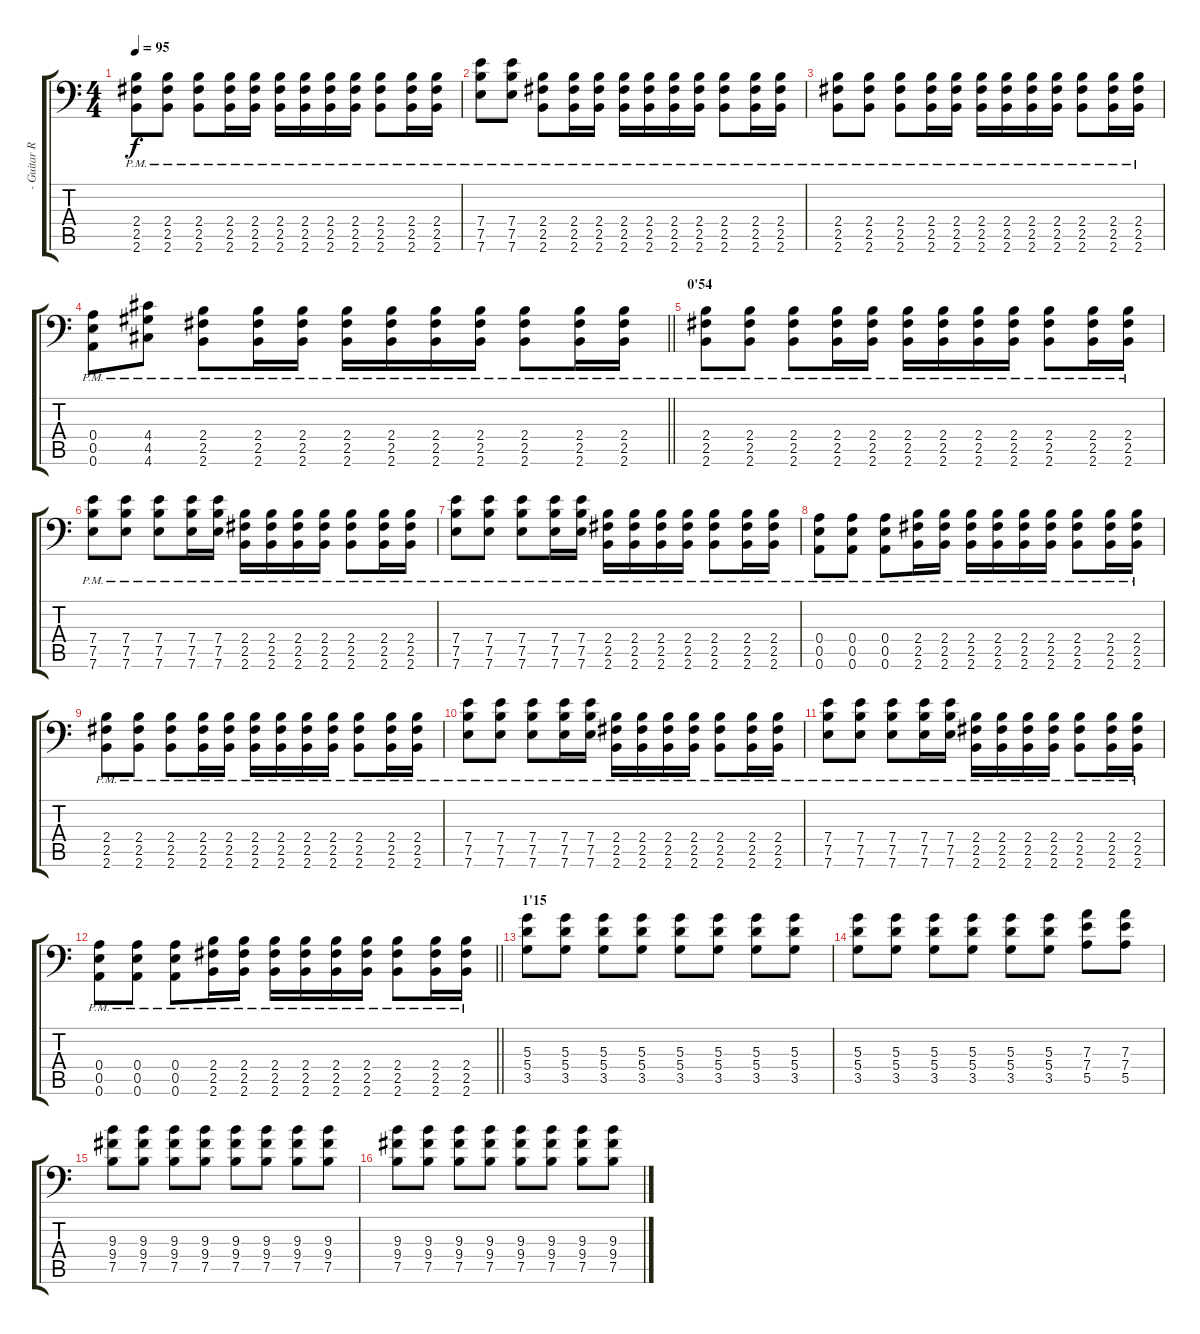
\track ("- Guitar Right" "- Guitar R") {instrument distortionguitar}
\staff {score tabs}
\tuning (B3 Gb3 D3 A2 E2 A1) {hide}
\ts (4 4)
\tempo 95
\clef f4
\ks c
(2.4{pm} 2.5{pm} 2.6{pm}).8{dy f} (2.4{pm} 2.5{pm} 2.6{pm}).8 (2.4{pm} 2.5{pm} 2.6{pm}).8 (2.4{pm} 2.5{pm} 2.6{pm}).16 (2.4{pm} 2.5{pm} 2.6{pm}).16 (2.4{pm} 2.5{pm} 2.6{pm}).16 (2.4{pm} 2.5{pm} 2.6{pm}).16 (2.4{pm} 2.5{pm} 2.6{pm}).16 (2.4{pm} 2.5{pm} 2.6{pm}).16 (2.4{pm} 2.5{pm} 2.6{pm}).8 (2.4{pm} 2.5{pm} 2.6{pm}).16 (2.4{pm} 2.5{pm} 2.6{pm}).16 |
(7.4{pm} 7.5{pm} 7.6{pm}).8 (7.4{pm} 7.5{pm} 7.6{pm}).8 (2.4{pm} 2.5{pm} 2.6{pm}).8 (2.4{pm} 2.5{pm} 2.6{pm}).16 (2.4{pm} 2.5{pm} 2.6{pm}).16 (2.4{pm} 2.5{pm} 2.6{pm}).16 (2.4{pm} 2.5{pm} 2.6{pm}).16 (2.4{pm} 2.5{pm} 2.6{pm}).16 (2.4{pm} 2.5{pm} 2.6{pm}).16 (2.4{pm} 2.5{pm} 2.6{pm}).8 (2.4{pm} 2.5{pm} 2.6{pm}).16 (2.4{pm} 2.5{pm} 2.6{pm}).16 |
(2.4{pm} 2.5{pm} 2.6{pm}).8 (2.4{pm} 2.5{pm} 2.6{pm}).8 (2.4{pm} 2.5{pm} 2.6{pm}).8 (2.4{pm} 2.5{pm} 2.6{pm}).16 (2.4{pm} 2.5{pm} 2.6{pm}).16 (2.4{pm} 2.5{pm} 2.6{pm}).16 (2.4{pm} 2.5{pm} 2.6{pm}).16 (2.4{pm} 2.5{pm} 2.6{pm}).16 (2.4{pm} 2.5{pm} 2.6{pm}).16 (2.4{pm} 2.5{pm} 2.6{pm}).8 (2.4{pm} 2.5{pm} 2.6{pm}).16 (2.4{pm} 2.5{pm} 2.6{pm}).16 |
\barLineRight lightlight
(0.4{pm} 0.5{pm} 0.6{pm}).8 (4.4{pm} 4.5{pm} 4.6{pm}).8 (2.4{pm} 2.5{pm} 2.6{pm}).8 (2.4{pm} 2.5{pm} 2.6{pm}).16 (2.4{pm} 2.5{pm} 2.6{pm}).16 (2.4{pm} 2.5{pm} 2.6{pm}).16 (2.4{pm} 2.5{pm} 2.6{pm}).16 (2.4{pm} 2.5{pm} 2.6{pm}).16 (2.4{pm} 2.5{pm} 2.6{pm}).16 (2.4{pm} 2.5{pm} 2.6{pm}).8 (2.4{pm} 2.5{pm} 2.6{pm}).16 (2.4{pm} 2.5{pm} 2.6{pm}).16 |
\section ("" "0'54")
(2.4{pm} 2.5{pm} 2.6{pm}).8 (2.4{pm} 2.5{pm} 2.6{pm}).8 (2.4{pm} 2.5{pm} 2.6{pm}).8 (2.4{pm} 2.5{pm} 2.6{pm}).16 (2.4{pm} 2.5{pm} 2.6{pm}).16 (2.4{pm} 2.5{pm} 2.6{pm}).16 (2.4{pm} 2.5{pm} 2.6{pm}).16 (2.4{pm} 2.5{pm} 2.6{pm}).16 (2.4{pm} 2.5{pm} 2.6{pm}).16 (2.4{pm} 2.5{pm} 2.6{pm}).8 (2.4{pm} 2.5{pm} 2.6{pm}).16 (2.4{pm} 2.5{pm} 2.6{pm}).16 |
(7.4{pm} 7.5{pm} 7.6{pm}).8 (7.4{pm} 7.5{pm} 7.6{pm}).8 (7.4{pm} 7.5{pm} 7.6{pm}).8 (7.4{pm} 7.5{pm} 7.6{pm}).16 (7.4{pm} 7.5{pm} 7.6{pm}).16 (2.4{pm} 2.5{pm} 2.6{pm}).16 (2.4{pm} 2.5{pm} 2.6{pm}).16 (2.4{pm} 2.5{pm} 2.6{pm}).16 (2.4{pm} 2.5{pm} 2.6{pm}).16 (2.4{pm} 2.5{pm} 2.6{pm}).8 (2.4{pm} 2.5{pm} 2.6{pm}).16 (2.4{pm} 2.5{pm} 2.6{pm}).16 |
(7.4{pm} 7.5{pm} 7.6{pm}).8 (7.4{pm} 7.5{pm} 7.6{pm}).8 (7.4{pm} 7.5{pm} 7.6{pm}).8 (7.4{pm} 7.5{pm} 7.6{pm}).16 (7.4{pm} 7.5{pm} 7.6{pm}).16 (2.4{pm} 2.5{pm} 2.6{pm}).16 (2.4{pm} 2.5{pm} 2.6{pm}).16 (2.4{pm} 2.5{pm} 2.6{pm}).16 (2.4{pm} 2.5{pm} 2.6{pm}).16 (2.4{pm} 2.5{pm} 2.6{pm}).8 (2.4{pm} 2.5{pm} 2.6{pm}).16 (2.4{pm} 2.5{pm} 2.6{pm}).16 |
(0.4{pm} 0.5{pm} 0.6{pm}).8 (0.4{pm} 0.5{pm} 0.6{pm}).8 (0.4{pm} 0.5{pm} 0.6{pm}).8 (2.4{pm} 2.5{pm} 2.6{pm}).16 (2.4{pm} 2.5{pm} 2.6{pm}).16 (2.4{pm} 2.5{pm} 2.6{pm}).16 (2.4{pm} 2.5{pm} 2.6{pm}).16 (2.4{pm} 2.5{pm} 2.6{pm}).16 (2.4{pm} 2.5{pm} 2.6{pm}).16 (2.4{pm} 2.5{pm} 2.6{pm}).8 (2.4{pm} 2.5{pm} 2.6{pm}).16 (2.4{pm} 2.5{pm} 2.6{pm}).16 |
(2.4{pm} 2.5{pm} 2.6{pm}).8 (2.4{pm} 2.5{pm} 2.6{pm}).8 (2.4{pm} 2.5{pm} 2.6{pm}).8 (2.4{pm} 2.5{pm} 2.6{pm}).16 (2.4{pm} 2.5{pm} 2.6{pm}).16 (2.4{pm} 2.5{pm} 2.6{pm}).16 (2.4{pm} 2.5{pm} 2.6{pm}).16 (2.4{pm} 2.5{pm} 2.6{pm}).16 (2.4{pm} 2.5{pm} 2.6{pm}).16 (2.4{pm} 2.5{pm} 2.6{pm}).8 (2.4{pm} 2.5{pm} 2.6{pm}).16 (2.4{pm} 2.5{pm} 2.6{pm}).16 |
(7.4{pm} 7.5{pm} 7.6{pm}).8 (7.4{pm} 7.5{pm} 7.6{pm}).8 (7.4{pm} 7.5{pm} 7.6{pm}).8 (7.4{pm} 7.5{pm} 7.6{pm}).16 (7.4{pm} 7.5{pm} 7.6{pm}).16 (2.4{pm} 2.5{pm} 2.6{pm}).16 (2.4{pm} 2.5{pm} 2.6{pm}).16 (2.4{pm} 2.5{pm} 2.6{pm}).16 (2.4{pm} 2.5{pm} 2.6{pm}).16 (2.4{pm} 2.5{pm} 2.6{pm}).8 (2.4{pm} 2.5{pm} 2.6{pm}).16 (2.4{pm} 2.5{pm} 2.6{pm}).16 |
(7.4{pm} 7.5{pm} 7.6{pm}).8 (7.4{pm} 7.5{pm} 7.6{pm}).8 (7.4{pm} 7.5{pm} 7.6{pm}).8 (7.4{pm} 7.5{pm} 7.6{pm}).16 (7.4{pm} 7.5{pm} 7.6{pm}).16 (2.4{pm} 2.5{pm} 2.6{pm}).16 (2.4{pm} 2.5{pm} 2.6{pm}).16 (2.4{pm} 2.5{pm} 2.6{pm}).16 (2.4{pm} 2.5{pm} 2.6{pm}).16 (2.4{pm} 2.5{pm} 2.6{pm}).8 (2.4{pm} 2.5{pm} 2.6{pm}).16 (2.4{pm} 2.5{pm} 2.6{pm}).16 |
\barLineRight lightlight
(0.4{pm} 0.5{pm} 0.6{pm}).8 (0.4{pm} 0.5{pm} 0.6{pm}).8 (0.4{pm} 0.5{pm} 0.6{pm}).8 (2.4{pm} 2.5{pm} 2.6{pm}).16 (2.4{pm} 2.5{pm} 2.6{pm}).16 (2.4{pm} 2.5{pm} 2.6{pm}).16 (2.4{pm} 2.5{pm} 2.6{pm}).16 (2.4{pm} 2.5{pm} 2.6{pm}).16 (2.4{pm} 2.5{pm} 2.6{pm}).16 (2.4{pm} 2.5{pm} 2.6{pm}).8 (2.4{pm} 2.5{pm} 2.6{pm}).16 (2.4{pm} 2.5{pm} 2.6{pm}).16 |
\section ("" "1'15")
(5.3 5.4 3.5).8 (5.3 5.4 3.5).8 (5.3 5.4 3.5).8 (5.3 5.4 3.5).8 (5.3 5.4 3.5).8 (5.3 5.4 3.5).8 (5.3 5.4 3.5).8 (5.3 5.4 3.5).8 |
(5.3 5.4 3.5).8 (5.3 5.4 3.5).8 (5.3 5.4 3.5).8 (5.3 5.4 3.5).8 (5.3 5.4 3.5).8 (5.3 5.4 3.5).8 (7.3 7.4 5.5).8 (7.3 7.4 5.5).8 |
(9.3 9.4 7.5).8 (9.3 9.4 7.5).8 (9.3 9.4 7.5).8 (9.3 9.4 7.5).8 (9.3 9.4 7.5).8 (9.3 9.4 7.5).8 (9.3 9.4 7.5).8 (9.3 9.4 7.5).8 |
(9.3 9.4 7.5).8 (9.3 9.4 7.5).8 (9.3 9.4 7.5).8 (9.3 9.4 7.5).8 (9.3 9.4 7.5).8 (9.3 9.4 7.5).8 (9.3 9.4 7.5).8 (9.3 9.4 7.5).8
